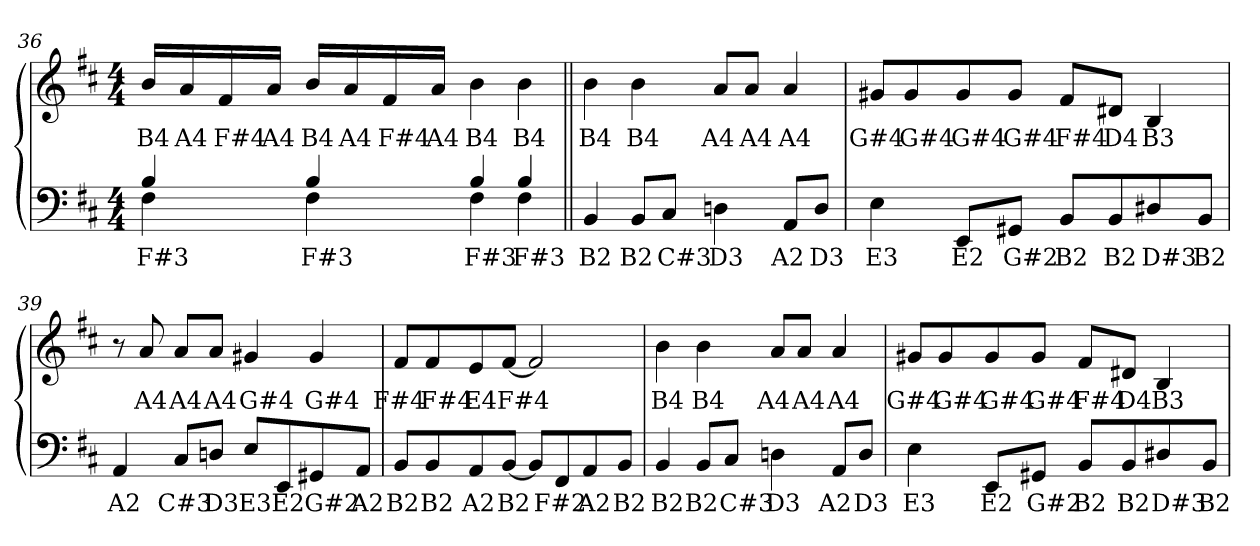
**kern	**text	**kern	**text
*part2	*part2	*part1	*part1
*staff2	*staff2	*staff1	*staff1
*clefF4	*	*clefG2	*
*k[f#c#]	*	*k[f#c#]	*
*D:	*	*D:	*
*M4/4	*	*M4/4	*
=36	=36	=36	=36
!	!LO:LY:b:color=#000000	!	!
*^	*	*	*
!	!	!LO:LY:b:color=#000000	!	!
!	!	!	!	!LO:LY:b:color=#000000
4Bi/	4F#i\	F#3	16bi/LL	B4
!	!	!	!	!LO:LY:b:color=#000000
.	.	.	16ai/	A4
!	!	!	!	!LO:LY:b:color=#000000
.	.	.	16f#i/	F#4
!	!	!	!	!LO:LY:b:color=#000000
.	.	.	16ai/JJ	A4
!	!	!LO:LY:b:color=#000000	!	!
!	!	!LO:LY:b:color=#000000	!	!
!	!	!	!	!LO:LY:b:color=#000000
4Bi/	4F#i\	F#3	16bi/LL	B4
!	!	!	!	!LO:LY:b:color=#000000
.	.	.	16ai/	A4
!	!	!	!	!LO:LY:b:color=#000000
.	.	.	16f#i/	F#4
!	!	!	!	!LO:LY:b:color=#000000
.	.	.	16ai/JJ	A4
!	!	!LO:LY:b:color=#000000	!	!
!	!	!LO:LY:b:color=#000000	!	!
!	!	!	!	!LO:LY:b:color=#000000
4Bi/	4F#i\	F#3	4bi\	B4
!	!	!LO:LY:b:color=#000000	!	!
!	!	!LO:LY:b:color=#000000	!	!
!	!	!	!	!LO:LY:b:color=#000000
4Bi/	4F#i\	F#3	4bi\	B4
*v	*v	*	*	*
=37||	=37||	=37||	=37||
*^	*	*	*
!	!	!LO:LY:b:color=#000000	!	!
*v	*v	*	*	*
*^	*	*	*
!	!	!	!	!LO:LY:b:color=#000000
*v	*v	*	*	*
4BBi/	B2	4bi\	B4
!	!LO:LY:b:color=#000000	!	!
!	!	!	!LO:LY:b:color=#000000
8BBi/L	B2	4bi\	B4
!	!LO:LY:b:color=#000000	!	!
8C#i/J	C#3	.	.
!	!LO:LY:b:color=#000000	!	!
!	!	!	!LO:LY:b:color=#000000
4Dni\	D3	8ai/L	A4
!	!	!	!LO:LY:b:color=#000000
.	.	8ai/J	A4
!	!LO:LY:b:color=#000000	!	!
!	!	!	!LO:LY:b:color=#000000
8AAi/L	A2	4ai/	A4
!	!LO:LY:b:color=#000000	!	!
8Di/J	D3	.	.
!!LO:LB:g=z
=38	=38	=38	=38
!	!LO:LY:b:color=#000000	!	!
!	!	!	!LO:LY:b:color=#000000
4Ei\	E3	8g#Xi/L	G#4
!	!	!	!LO:LY:b:color=#000000
.	.	8g#i/	G#4
!	!LO:LY:b:color=#000000	!	!
!	!	!	!LO:LY:b:color=#000000
8EEi/L	E2	8g#i/	G#4
!	!LO:LY:b:color=#000000	!	!
!	!	!	!LO:LY:b:color=#000000
8GG#Xi/J	G#2	8g#i/J	G#4
!	!LO:LY:b:color=#000000	!	!
!	!	!	!LO:LY:b:color=#000000
8BBi/L	B2	8f#i/L	F#4
!	!LO:LY:b:color=#000000	!	!
!	!	!	!LO:LY:b:color=#000000
8BBi/	B2	8d#Xi/J	D4
!	!LO:LY:b:color=#000000	!	!
!	!	!	!LO:LY:b:color=#000000
8D#Xi/	D#3	4Bi/	B3
!	!LO:LY:b:color=#000000	!	!
8BBi/J	B2	.	.
=39	=39	=39	=39
!	!LO:LY:b:color=#000000	!	!
4AAi/	A2	8r	.
!	!	!	!LO:LY:b:color=#000000
.	.	8ai/	A4
!	!LO:LY:b:color=#000000	!	!
!	!	!	!LO:LY:b:color=#000000
8C#i/L	C#3	8ai/L	A4
!	!LO:LY:b:color=#000000	!	!
!	!	!	!LO:LY:b:color=#000000
8Dni/J	D3	8ai/J	A4
!	!LO:LY:b:color=#000000	!	!
!	!	!	!LO:LY:b:color=#000000
8Ei/L	E3	4g#Xi/	G#4
!	!LO:LY:b:color=#000000	!	!
8EEi/	E2	.	.
!	!LO:LY:b:color=#000000	!	!
!	!	!	!LO:LY:b:color=#000000
8GG#Xi/	G#2	4g#i/	G#4
!	!LO:LY:b:color=#000000	!	!
8AAi/J	A2	.	.
=40	=40	=40	=40
!	!LO:LY:b:color=#000000	!	!
!	!	!	!LO:LY:b:color=#000000
8BBi/L	B2	8f#i/L	F#4
!	!LO:LY:b:color=#000000	!	!
!	!	!	!LO:LY:b:color=#000000
8BBi/	B2	8f#i/	F#4
!	!LO:LY:b:color=#000000	!	!
!	!	!	!LO:LY:b:color=#000000
8AAi/	A2	8ei/	E4
!	!LO:LY:b:color=#000000	!	!
!	!	!	!LO:LY:b:color=#000000
[<8BBi/J	B2	[<8f#i/J	F#4
8BBi/L]	.	2f#i/]	.
!	!LO:LY:b:color=#000000	!	!
8FF#i/	F#2	.	.
!	!LO:LY:b:color=#000000	!	!
8AAi/	A2	.	.
!	!LO:LY:b:color=#000000	!	!
8BBi/J	B2	.	.
!!LO:LB:g=z
=41	=41	=41	=41
!	!LO:LY:b:color=#000000	!	!
!	!	!	!LO:LY:b:color=#000000
4BBi/	B2	4bi\	B4
!	!LO:LY:b:color=#000000	!	!
!	!	!	!LO:LY:b:color=#000000
8BBi/L	B2	4bi\	B4
!	!LO:LY:b:color=#000000	!	!
8C#i/J	C#3	.	.
!	!LO:LY:b:color=#000000	!	!
!	!	!	!LO:LY:b:color=#000000
4Dni\	D3	8ai/L	A4
!	!	!	!LO:LY:b:color=#000000
.	.	8ai/J	A4
!	!LO:LY:b:color=#000000	!	!
!	!	!	!LO:LY:b:color=#000000
8AAi/L	A2	4ai/	A4
!	!LO:LY:b:color=#000000	!	!
8Di/J	D3	.	.
=42	=42	=42	=42
!	!LO:LY:b:color=#000000	!	!
!	!	!	!LO:LY:b:color=#000000
4Ei\	E3	8g#Xi/L	G#4
!	!	!	!LO:LY:b:color=#000000
.	.	8g#i/	G#4
!	!LO:LY:b:color=#000000	!	!
!	!	!	!LO:LY:b:color=#000000
8EEi/L	E2	8g#i/	G#4
!	!LO:LY:b:color=#000000	!	!
!	!	!	!LO:LY:b:color=#000000
8GG#Xi/J	G#2	8g#i/J	G#4
!	!LO:LY:b:color=#000000	!	!
!	!	!	!LO:LY:b:color=#000000
8BBi/L	B2	8f#i/L	F#4
!	!LO:LY:b:color=#000000	!	!
!	!	!	!LO:LY:b:color=#000000
8BBi/	B2	8d#Xi/J	D4
!	!LO:LY:b:color=#000000	!	!
!	!	!	!LO:LY:b:color=#000000
8D#Xi/	D#3	4Bi/	B3
!	!LO:LY:b:color=#000000	!	!
8BBi/J	B2	.	.
=	=	=	=
*-	*-	*-	*-
